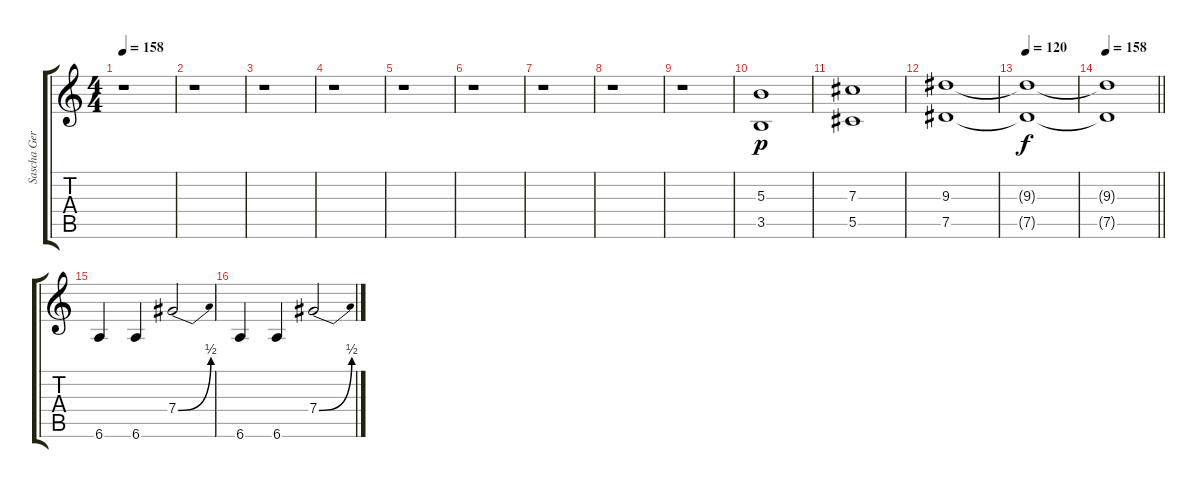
\track ("Sascha Gerstner" "Sascha Ger") {instrument distortionguitar}
\staff {score tabs}
\tuning (Eb4 Bb3 Gb3 Db3 Ab2 Eb2) {hide}
\ts (4 4)
\tempo 158
\clef g2
\ks c
r.1{dy f} |
r.1 |
r.1 |
r.1 |
r.1 |
r.1 |
r.1 |
r.1 |
r.1 |
(5.3 3.5).1{dy p} |
(7.3 5.5).1 |
(9.3 7.5).1 |
\tempo 120
(9.3{t} 7.5{t}).1{dy f volume 9} |
\tempo 158
\barLineRight lightlight
(9.3{t} 7.5{t}).1 |
\section ("" "")
6.6.4{volume 11 instrument distortionguitar} 6.6.4 7.4{be (bend 0 0 60 2)}.2 |
6.6.4 6.6.4 7.4{be (bend 0 0 60 2)}.2
